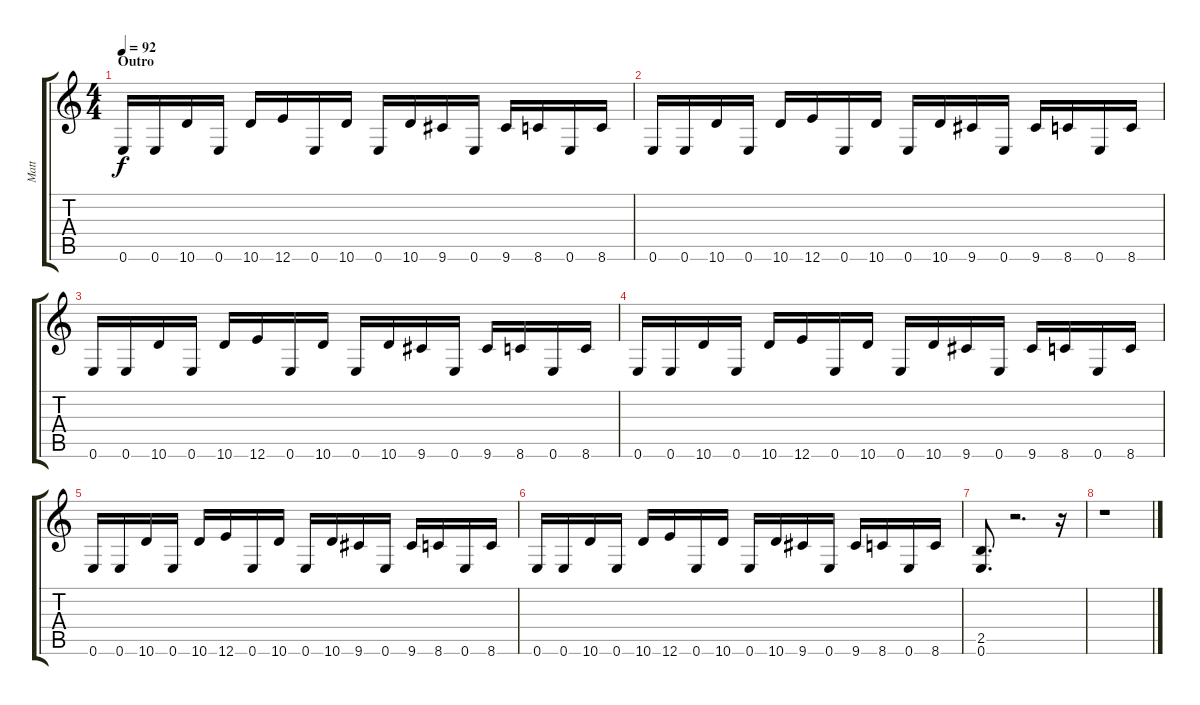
\track ("Matt" "Matt") {instrument distortionguitar}
\staff {score tabs}
\tuning (E4 B3 G3 D3 A2 E2) {hide}
\ts (4 4)
\section ("" "Outro")
\tempo 92
\clef g2
\ks c
0.6.16{dy f} 0.6.16 10.6.16 0.6.16 10.6.16 12.6.16 0.6.16 10.6.16 0.6.16 10.6.16 9.6.16 0.6.16 9.6.16 8.6.16 0.6.16 8.6.16 |
0.6.16 0.6.16 10.6.16 0.6.16 10.6.16 12.6.16 0.6.16 10.6.16 0.6.16 10.6.16 9.6.16 0.6.16 9.6.16 8.6.16 0.6.16 8.6.16 |
0.6.16 0.6.16 10.6.16 0.6.16 10.6.16 12.6.16 0.6.16 10.6.16 0.6.16 10.6.16 9.6.16 0.6.16 9.6.16 8.6.16 0.6.16 8.6.16 |
0.6.16 0.6.16 10.6.16 0.6.16 10.6.16 12.6.16 0.6.16 10.6.16 0.6.16 10.6.16 9.6.16 0.6.16 9.6.16 8.6.16 0.6.16 8.6.16 |
0.6.16 0.6.16 10.6.16 0.6.16 10.6.16 12.6.16 0.6.16 10.6.16 0.6.16 10.6.16 9.6.16 0.6.16 9.6.16 8.6.16 0.6.16 8.6.16 |
0.6.16 0.6.16 10.6.16 0.6.16 10.6.16 12.6.16 0.6.16 10.6.16 0.6.16 10.6.16 9.6.16 0.6.16 9.6.16 8.6.16 0.6.16 8.6.16 |
(2.5 0.6).8{d} r.2{d} r.16 |
r.1
